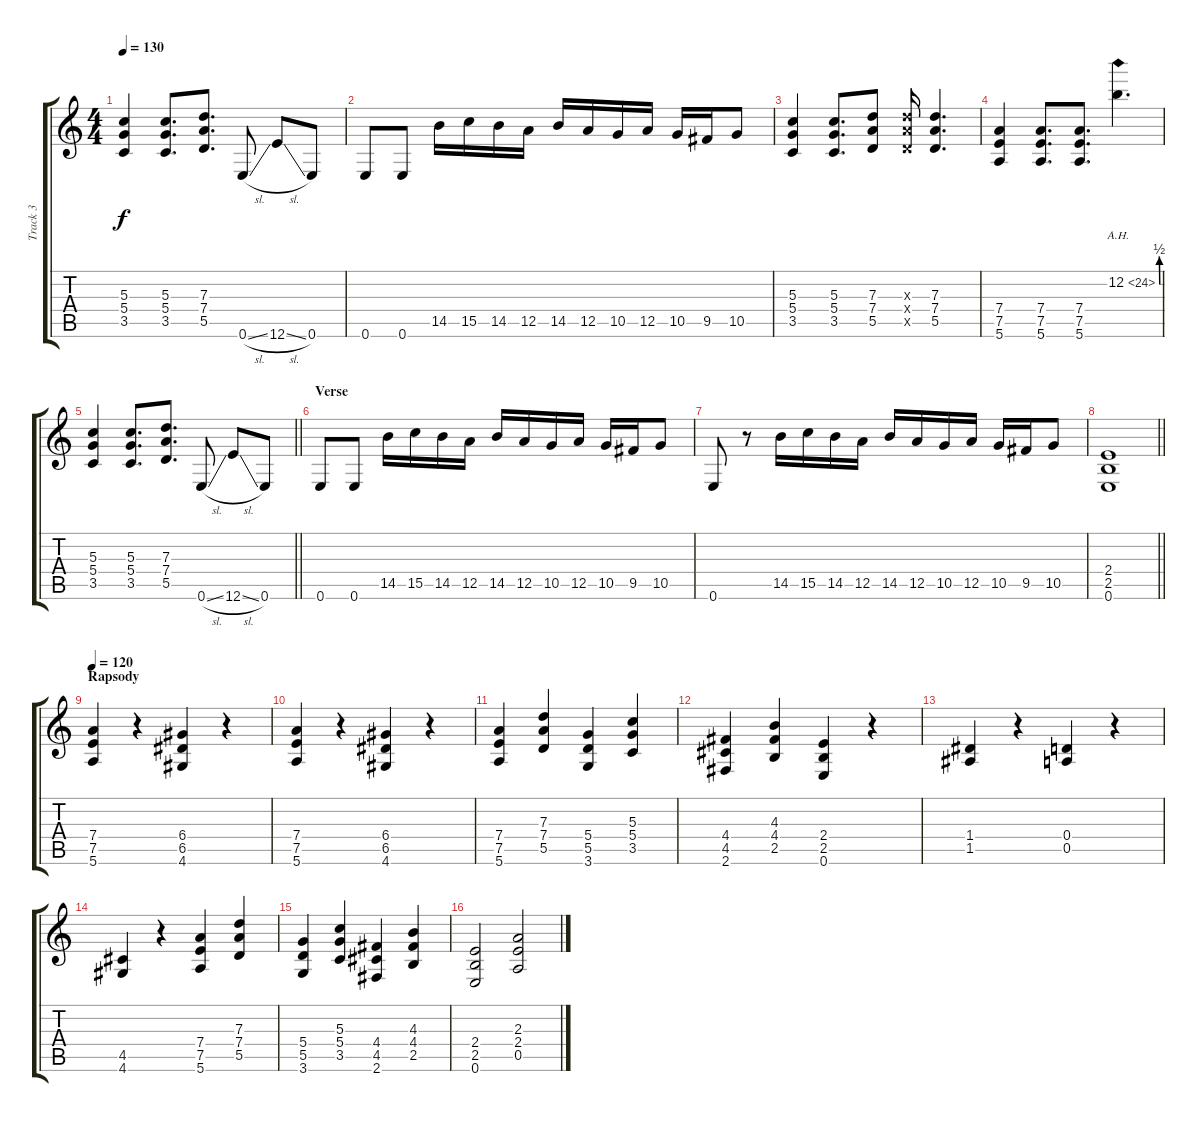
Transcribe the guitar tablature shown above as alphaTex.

\track ("Track 3" "Track 3") {instrument distortionguitar}
\staff {score tabs}
\tuning (E4 B3 G3 D3 A2 E2) {hide}
\ts (4 4)
\tempo 130
\clef g2
\ks c
(5.3 5.4 3.5).4{dy f} (5.3 5.4 3.5).8{d} (7.3 7.4 5.5).8{d} 0.6{sl}.8 12.6{sl}.8 0.6.8 |
0.6.8 0.6.8 14.5.16 15.5.16 14.5.16 12.5.16 14.5.16 12.5.16 10.5.16 12.5.16 10.5.16 9.5.16 10.5.8 |
(5.3 5.4 3.5).4 (5.3 5.4 3.5).8{d} (7.3 7.4 5.5).8 (7.3{x} 7.4{x} 5.5{x}).16 (7.3 7.4 5.5).4{d} |
(7.4 7.5 5.6).4 (7.4 7.5 5.6).8{d} (7.4 7.5 5.6).8{d} 12.2{be (custom 0 0 15 0 30 2 60 2) ah 12}.4{d} |
\barLineRight lightlight
(5.3 5.4 3.5).4 (5.3 5.4 3.5).8{d} (7.3 7.4 5.5).8{d} 0.6{sl}.8 12.6{sl}.8 0.6.8 |
\section ("" "Verse")
0.6.8 0.6.8 14.5.16 15.5.16 14.5.16 12.5.16 14.5.16 12.5.16 10.5.16 12.5.16 10.5.16 9.5.16 10.5.8 |
0.6.8 r.8 14.5.16 15.5.16 14.5.16 12.5.16 14.5.16 12.5.16 10.5.16 12.5.16 10.5.16 9.5.16 10.5.8 |
\barLineRight lightlight
(2.4 2.5 0.6).1 |
\section ("" "Rapsody")
\tempo 120
(7.4 7.5 5.6).4 r.4 (6.4 6.5 4.6).4 r.4 |
(7.4 7.5 5.6).4 r.4 (6.4 6.5 4.6).4 r.4 |
(7.4 7.5 5.6).4 (7.3 7.4 5.5).4 (5.4 5.5 3.6).4 (5.3 5.4 3.5).4 |
(4.4 4.5 2.6).4 (4.3 4.4 2.5).4 (2.4 2.5 0.6).4 r.4 |
(1.4 1.5).4 r.4 (0.4 0.5).4 r.4 |
(4.5 4.6).4 r.4 (7.4 7.5 5.6).4 (7.3 7.4 5.5).4 |
(5.4 5.5 3.6).4 (5.3 5.4 3.5).4 (4.4 4.5 2.6).4 (4.3 4.4 2.5).4 |
(2.4 2.5 0.6).2 (2.3 2.4 0.5).2
